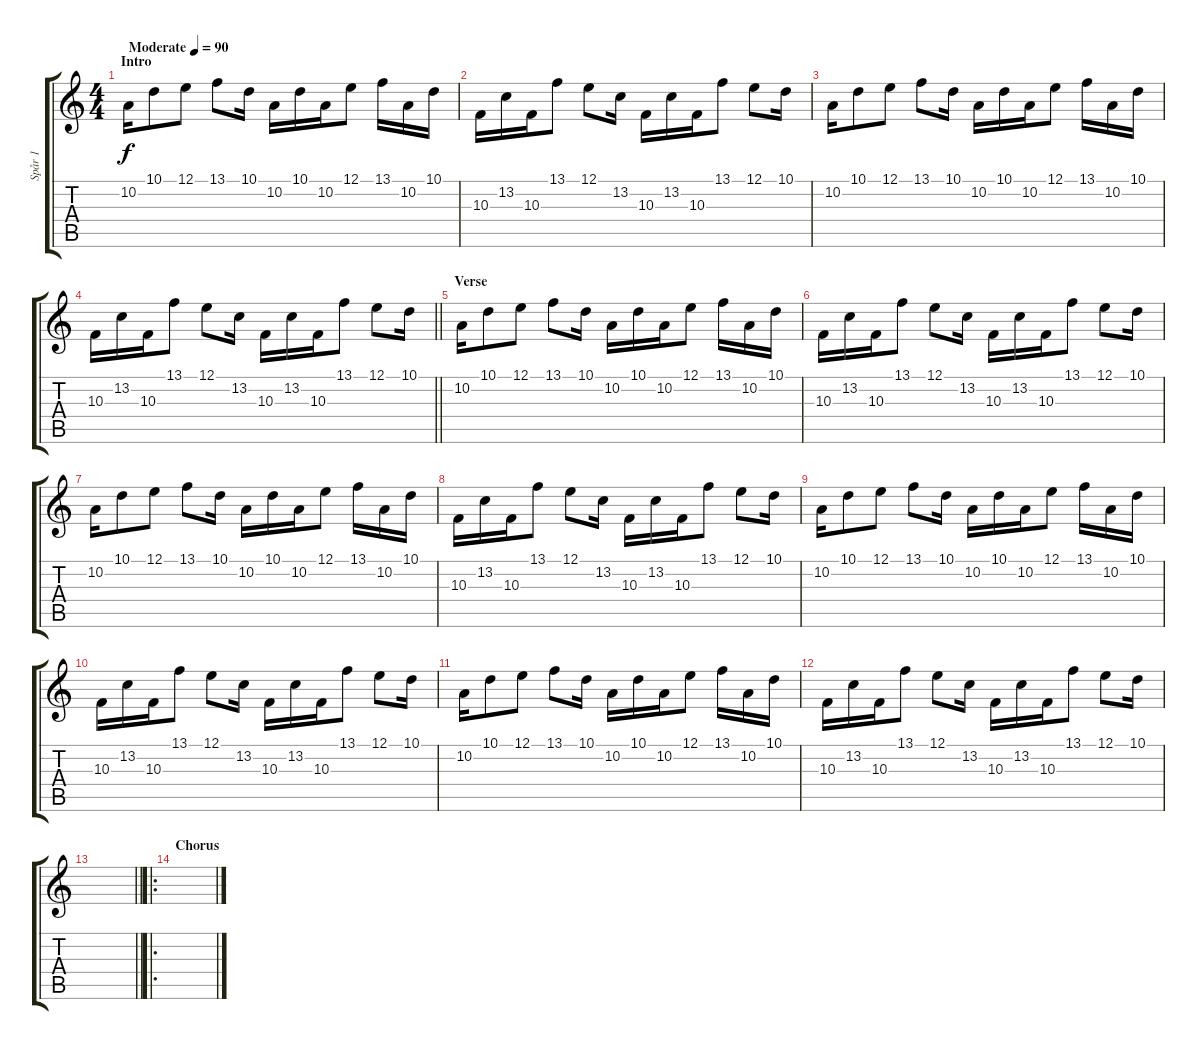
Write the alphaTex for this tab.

\track ("Spår 1" "Spår 1") {instrument acousticgrandpiano}
\staff {score tabs}
\tuning (E4 B3 G3 D3 A2 E2) {hide}
\ts (4 4)
\section ("" "Intro")
\tempo (90 "Moderate")
\clef g2
\ks c
10.2.16{dy f instrument acousticgrandpiano} 10.1.8 12.1.8 13.1.8 10.1.16 10.2.16 10.1.16 10.2.16 12.1.8 13.1.16 10.2.16 10.1.16 |
10.3.16 13.2.16 10.3.16 13.1.8 12.1.8 13.2.16 10.3.16 13.2.16 10.3.16 13.1.8 12.1.8 10.1.16 |
10.2.16 10.1.8 12.1.8 13.1.8 10.1.16 10.2.16 10.1.16 10.2.16 12.1.8 13.1.16 10.2.16 10.1.16 |
\barLineRight lightlight
10.3.16 13.2.16 10.3.16 13.1.8 12.1.8 13.2.16 10.3.16 13.2.16 10.3.16 13.1.8 12.1.8 10.1.16 |
\section ("" "Verse ")
10.2.16 10.1.8 12.1.8 13.1.8 10.1.16 10.2.16 10.1.16 10.2.16 12.1.8 13.1.16 10.2.16 10.1.16 |
10.3.16 13.2.16 10.3.16 13.1.8 12.1.8 13.2.16 10.3.16 13.2.16 10.3.16 13.1.8 12.1.8 10.1.16 |
10.2.16 10.1.8 12.1.8 13.1.8 10.1.16 10.2.16 10.1.16 10.2.16 12.1.8 13.1.16 10.2.16 10.1.16 |
10.3.16 13.2.16 10.3.16 13.1.8 12.1.8 13.2.16 10.3.16 13.2.16 10.3.16 13.1.8 12.1.8 10.1.16 |
10.2.16{instrument lead1square} 10.1.8 12.1.8 13.1.8 10.1.16 10.2.16 10.1.16 10.2.16 12.1.8 13.1.16 10.2.16 10.1.16 |
10.3.16 13.2.16 10.3.16 13.1.8 12.1.8 13.2.16 10.3.16 13.2.16 10.3.16 13.1.8 12.1.8 10.1.16 |
10.2.16{instrument lead1square} 10.1.8 12.1.8 13.1.8 10.1.16 10.2.16 10.1.16 10.2.16 12.1.8 13.1.16 10.2.16 10.1.16 |
10.3.16 13.2.16 10.3.16 13.1.8 12.1.8 13.2.16 10.3.16 13.2.16 10.3.16 13.1.8 12.1.8 10.1.16 |
\barLineRight lightlight
|
\ro
\section ("" "Chorus")
